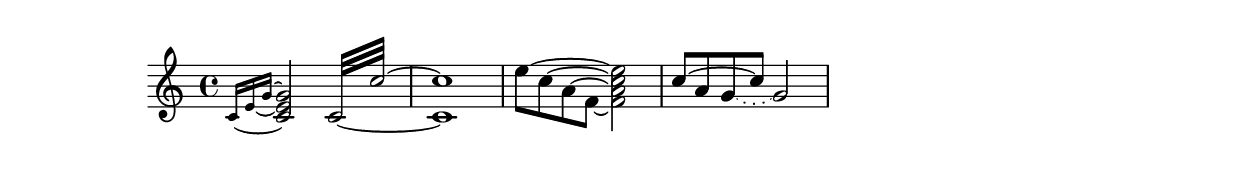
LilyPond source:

%% Do not edit this file; it is auto-generated from LSR http://lsr.dsi.unimi.it
%% This file is in the public domain.
\version "2.11.62"

\header {
  lsrtags = "rhythms"

 doctitlees = "Uso de ligaduras en los arpegios"
 texidoces = "
En ocasiones se usan ligaduras de unión para escribir los arpegios.
En este caso, las dos notas ligadas no tienen que ser consecutivas.
Esto se puede conseguir estableciendo la propiedad
@code{tieWaitForNote} al valor \"verdadero\".  La misma funcionalidad
es de utilidad, por ejemplo, para ligar un trémolo a un acorde, pero
en principio, también se puede usar para notas normales consecutivas,
como se muestra en este ejemplo.

"

%% Translation of GIT committish :<6ce7f350682dfa99af97929be1dec6b9f1cbc01a>
 texidocde = "
 Überbindungen werden teilweise benutzt, um Arpeggios zu notieren.  In
 diesem Fall stehen die übergebundenen Noten nicht unbedingt hintereinander.
Das Verhalten kann erreicht werden, indem die @code{tieWaitForNote}-Eigenschaft
auf @code{#t} gesetzt wird.  Diese Funktion ist auch sinnvoll, um etwa
ein Tremolo mit einem Akkord zu überbinden, kann aber prinzipiell auch
für normale Überbindungen eingesetzt werden
"
  doctitlede = "Überbingungen für Arpeggio genutzen"

  texidoc = "
Ties are sometimes used to write out arpeggios.  In this case, two tied
notes need not be consecutive.  This can be achieved by setting the
@code{tieWaitForNote} property to @code{#t}.  The same feature is also
useful, for example, to tie a tremolo to a chord, but in principle, it
can also be used for ordinary consecutive notes. 

"
  doctitle = "Using ties with arpeggios"
} % begin verbatim

\relative c' {
  \set tieWaitForNote = ##t
  \grace { c16[ ~ e ~ g] ~ } <c, e g>2
  \repeat tremolo 8 { c32 ~ c' ~ } <c c,>1
  e8 ~ c ~ a ~ f ~ <e' c a f>2
  \tieUp
  c8 ~ a
  \tieDown
  \tieDotted
  g8 ~ c g2
}
